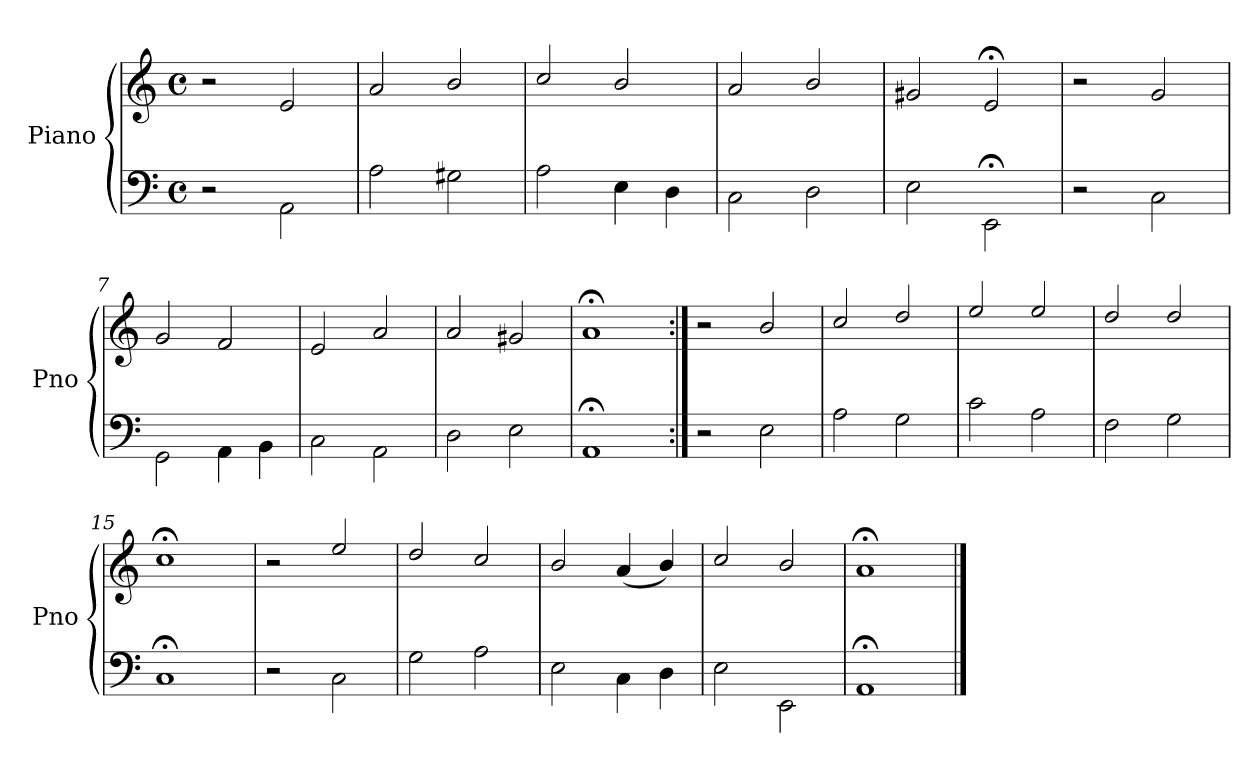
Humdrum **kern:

**kern	**kern
*part1	*part1
*staff2	*staff1
*I"Piano	*
*I'Pno	*
*clefF4	*clefG2
*k[]	*k[]
*M4/4	*M4/4
*met(c)	*met(c)
=1	=1
2r	2r
2AA\	2e/
=2	=2
2A\	2a/
2G#X\	2b/
=3	=3
2A\	2cc/
4E\	2b/
4D\	.
=4	=4
2C\	2a/
2D\	2b/
=5	=5
2E\	2g#X/
2EE;\	2e;</
=6	=6
2r	2r
2C\	2g/
=7	=7
2GG\	2g/
4AA\	2f/
4BB\	.
=8	=8
2C\	2e/
2AA\	2a/
=9	=9
2D\	2a/
2E\	2g#X/
=10	=10
1AA;\	1a;</
!!LO:LB:g=z
=11:|!	=11:|!
2r	2r
2E\	2b/
=12	=12
2A\	2cc/
2G\	2dd/
=13	=13
2c\	2ee/
2A\	2ee/
=14	=14
2F\	2dd/
2G\	2dd/
=15	=15
1C;\	1cc;</
=16	=16
2r	2r
2C\	2ee/
=17	=17
2G\	2dd/
2A\	2cc/
=18	=18
2E\	2b/
4C\	(4a/
4D\	4b/)
=19	=19
2E\	2cc/
2EE\	2b/
=20	=20
1AA;\	1a;</
==	==
*-	*-
